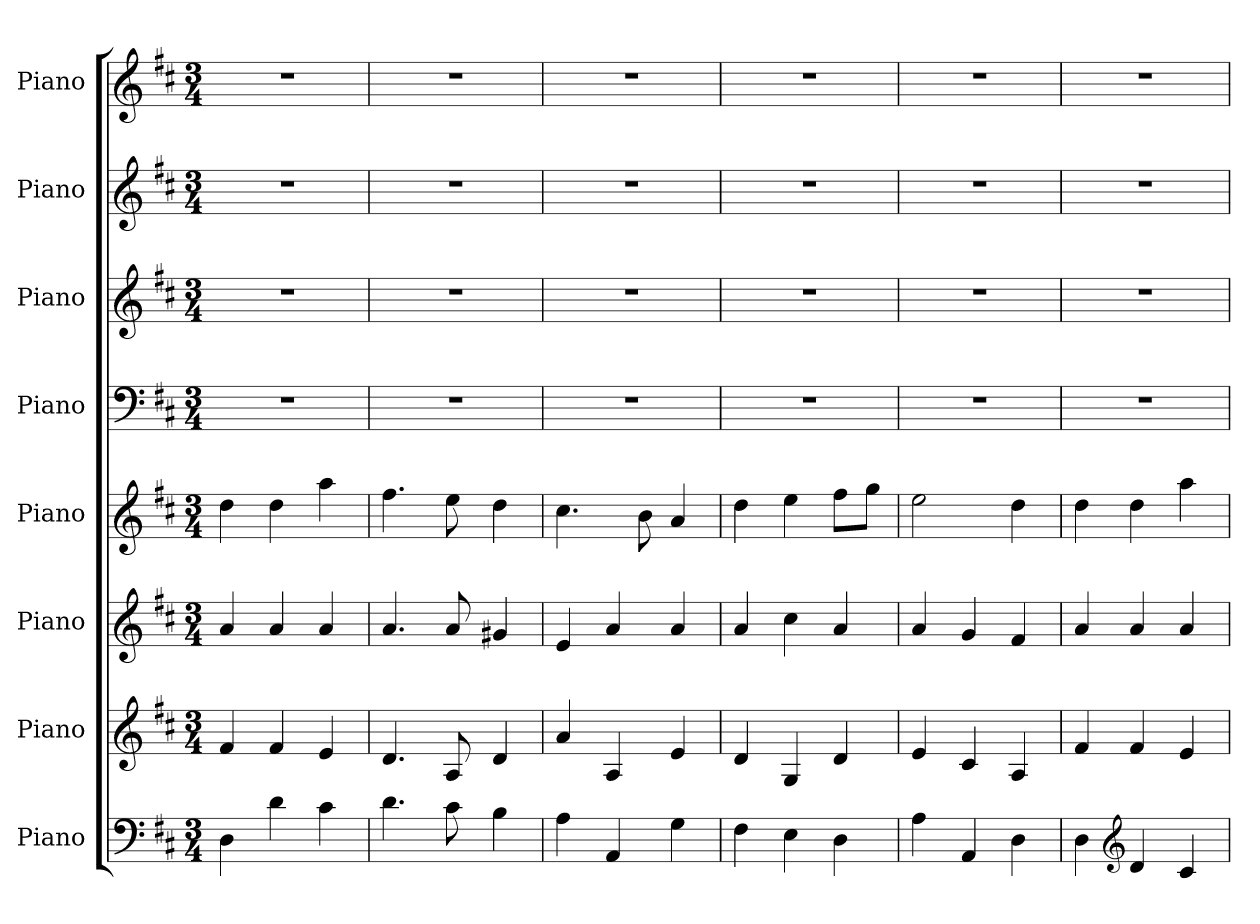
**kern	**kern	**kern	**kern	**kern	**kern	**kern	**kern
*part8	*part7	*part6	*part5	*part4	*part3	*part2	*part1
*staff8	*staff7	*staff6	*staff5	*staff4	*staff3	*staff2	*staff1
*I"Piano	*I"Piano	*I"Piano	*I"Piano	*I"Piano	*I"Piano	*I"Piano	*I"Piano
*I'Pno.	*I'Pno.	*I'Pno.	*I'Pno.	*I'Pno.	*I'Pno.	*I'Pno.	*I'Pno.
*clefF4	*clefG2	*clefG2	*clefG2	*clefF4	*clefG2	*clefG2	*clefG2
*k[f#c#]	*k[f#c#]	*k[f#c#]	*k[f#c#]	*k[f#c#]	*k[f#c#]	*k[f#c#]	*k[f#c#]
*M3/4	*M3/4	*M3/4	*M3/4	*M3/4	*M3/4	*M3/4	*M3/4
*MM98	*MM98	*MM98	*MM98	*MM98	*MM98	*MM98	*MM98
=1	=1	=1	=1	=1	=1	=1	=1
4D\	4f#/	4a/	4dd\	2.r	2.r	2.r	2.r
4d\	4f#/	4a/	4dd\	.	.	.	.
4c#\	4e/	4a/	4aa\	.	.	.	.
=2	=2	=2	=2	=2	=2	=2	=2
4.d\	4.d/	4.a/	4.ff#\	2.r	2.r	2.r	2.r
8c#\	8A/	8a/	8ee\	.	.	.	.
4B\	4d/	4g#X/	4dd\	.	.	.	.
=3	=3	=3	=3	=3	=3	=3	=3
4A\	4a/	4e/	4.cc#\	2.r	2.r	2.r	2.r
4AA/	4A/	4a/	.	.	.	.	.
.	.	.	8b\	.	.	.	.
4G\	4e/	4a/	4a/	.	.	.	.
=4	=4	=4	=4	=4	=4	=4	=4
4F#\	4d/	4a/	4dd\	2.r	2.r	2.r	2.r
4E\	4G/	4cc#\	4ee\	.	.	.	.
4D\	4d/	4a/	8ff#\L	.	.	.	.
.	.	.	8gg\J	.	.	.	.
=5	=5	=5	=5	=5	=5	=5	=5
4A\	4e/	4a/	2ee\	2.r	2.r	2.r	2.r
4AA/	4c#/	4g/	.	.	.	.	.
4D\	4A/	4f#/	4dd\	.	.	.	.
=6	=6	=6	=6	=6	=6	=6	=6
4D\	4f#/	4a/	4dd\	2.r	2.r	2.r	2.r
*clefG2	*	*	*	*	*	*	*
4d/	4f#/	4a/	4dd\	.	.	.	.
4c#/	4e/	4a/	4aa\	.	.	.	.
=	=	=	=	=	=	=	=
*-	*-	*-	*-	*-	*-	*-	*-
